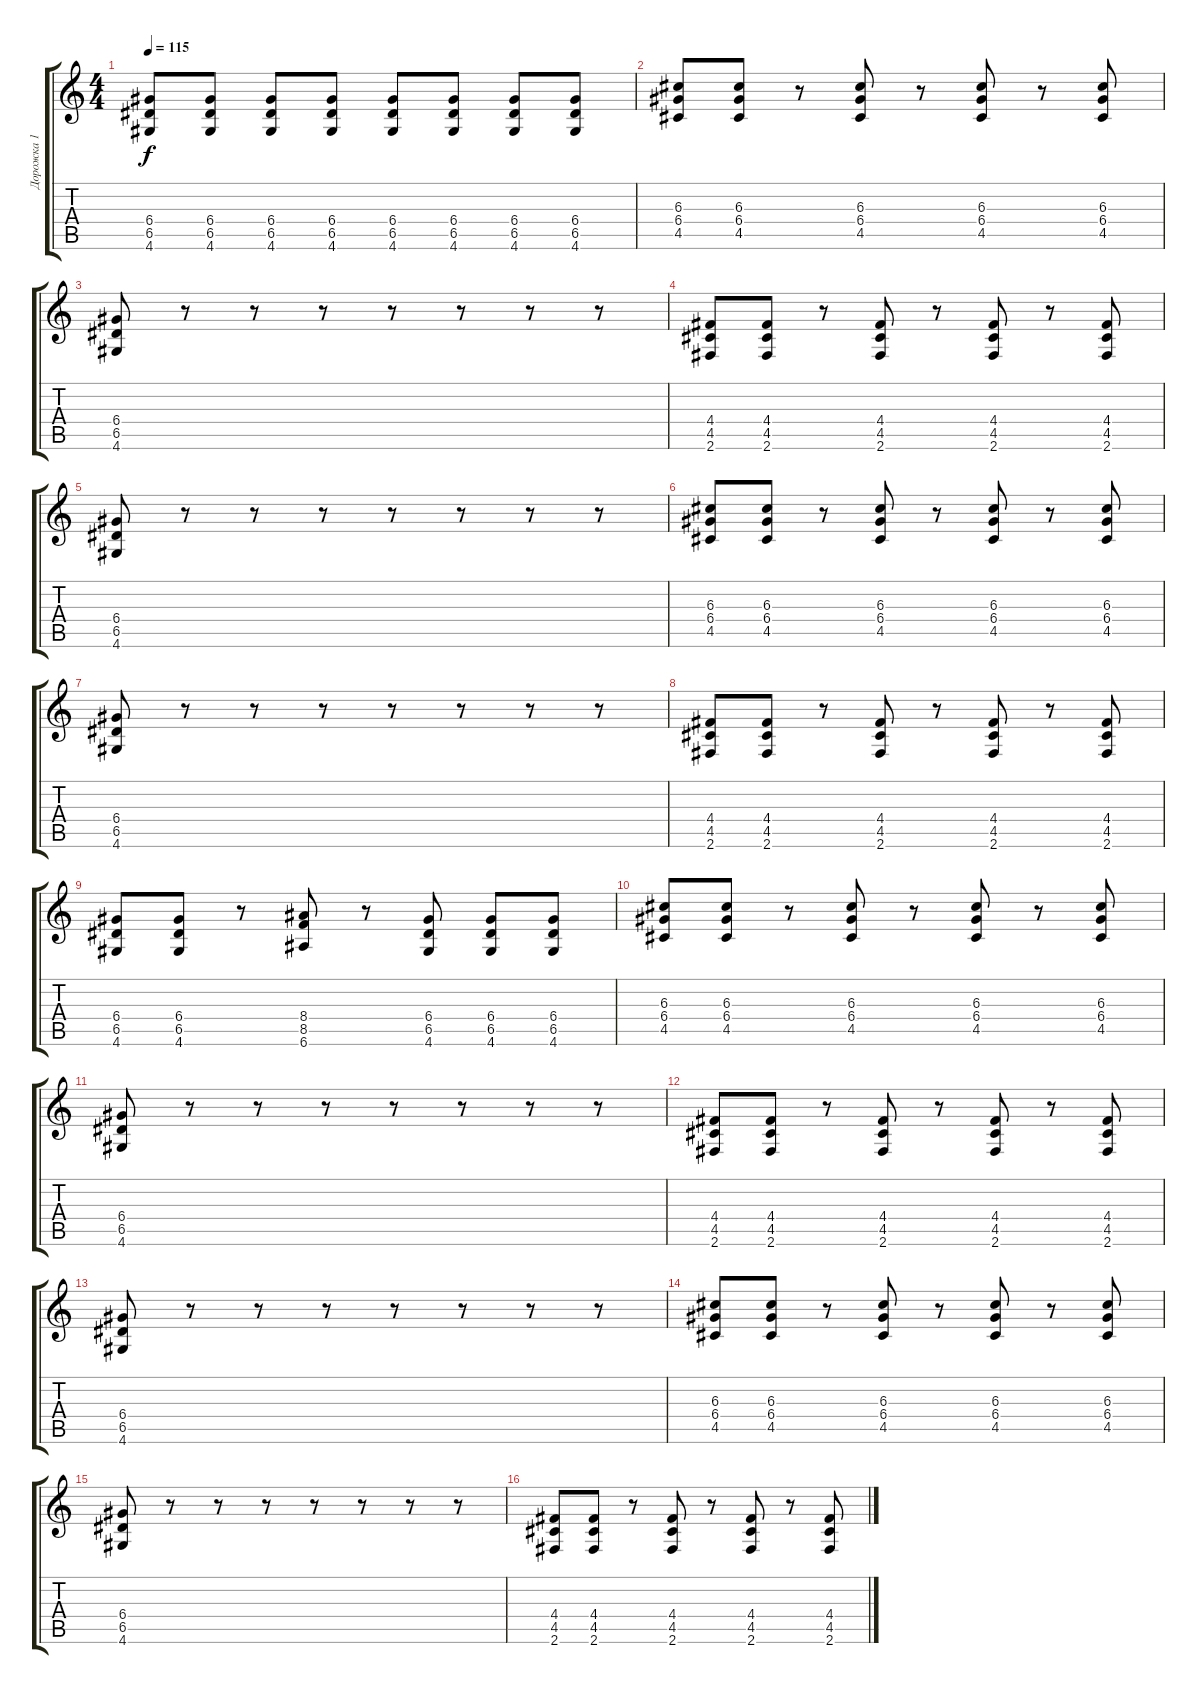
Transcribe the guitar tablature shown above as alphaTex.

\track ("Дорожка 1" "Дорожка 1") {instrument overdrivenguitar}
\staff {score tabs}
\tuning (E4 B3 G3 D3 A2 E2) {hide}
\ts (4 4)
\tempo 115
\clef g2
\ks c
(6.4 6.5 4.6).8{dy f} (6.4 6.5 4.6).8 (6.4 6.5 4.6).8 (6.4 6.5 4.6).8 (6.4 6.5 4.6).8 (6.4 6.5 4.6).8 (6.4 6.5 4.6).8 (6.4 6.5 4.6).8 |
(6.3 6.4 4.5).8 (6.3 6.4 4.5).8 r.8 (6.3 6.4 4.5).8 r.8 (6.3 6.4 4.5).8 r.8 (6.3 6.4 4.5).8 |
(6.4 6.5 4.6).8 r.8 r.8 r.8 r.8 r.8 r.8 r.8 |
(4.4 4.5 2.6).8 (4.4 4.5 2.6).8 r.8 (4.4 4.5 2.6).8 r.8 (4.4 4.5 2.6).8 r.8 (4.4 4.5 2.6).8 |
(6.4 6.5 4.6).8 r.8 r.8 r.8 r.8 r.8 r.8 r.8 |
(6.3 6.4 4.5).8 (6.3 6.4 4.5).8 r.8 (6.3 6.4 4.5).8 r.8 (6.3 6.4 4.5).8 r.8 (6.3 6.4 4.5).8 |
(6.4 6.5 4.6).8 r.8 r.8 r.8 r.8 r.8 r.8 r.8 |
(4.4 4.5 2.6).8 (4.4 4.5 2.6).8 r.8 (4.4 4.5 2.6).8 r.8 (4.4 4.5 2.6).8 r.8 (4.4 4.5 2.6).8 |
(6.4 6.5 4.6).8 (6.4 6.5 4.6).8 r.8 (8.4 8.5 6.6).8 r.8 (6.4 6.5 4.6).8 (6.4 6.5 4.6).8 (6.4 6.5 4.6).8 |
(6.3 6.4 4.5).8 (6.3 6.4 4.5).8 r.8 (6.3 6.4 4.5).8 r.8 (6.3 6.4 4.5).8 r.8 (6.3 6.4 4.5).8 |
(6.4 6.5 4.6).8 r.8 r.8 r.8 r.8 r.8 r.8 r.8 |
(4.4 4.5 2.6).8 (4.4 4.5 2.6).8 r.8 (4.4 4.5 2.6).8 r.8 (4.4 4.5 2.6).8 r.8 (4.4 4.5 2.6).8 |
(6.4 6.5 4.6).8 r.8 r.8 r.8 r.8 r.8 r.8 r.8 |
(6.3 6.4 4.5).8 (6.3 6.4 4.5).8 r.8 (6.3 6.4 4.5).8 r.8 (6.3 6.4 4.5).8 r.8 (6.3 6.4 4.5).8 |
(6.4 6.5 4.6).8 r.8 r.8 r.8 r.8 r.8 r.8 r.8 |
(4.4 4.5 2.6).8 (4.4 4.5 2.6).8 r.8 (4.4 4.5 2.6).8 r.8 (4.4 4.5 2.6).8 r.8 (4.4 4.5 2.6).8
